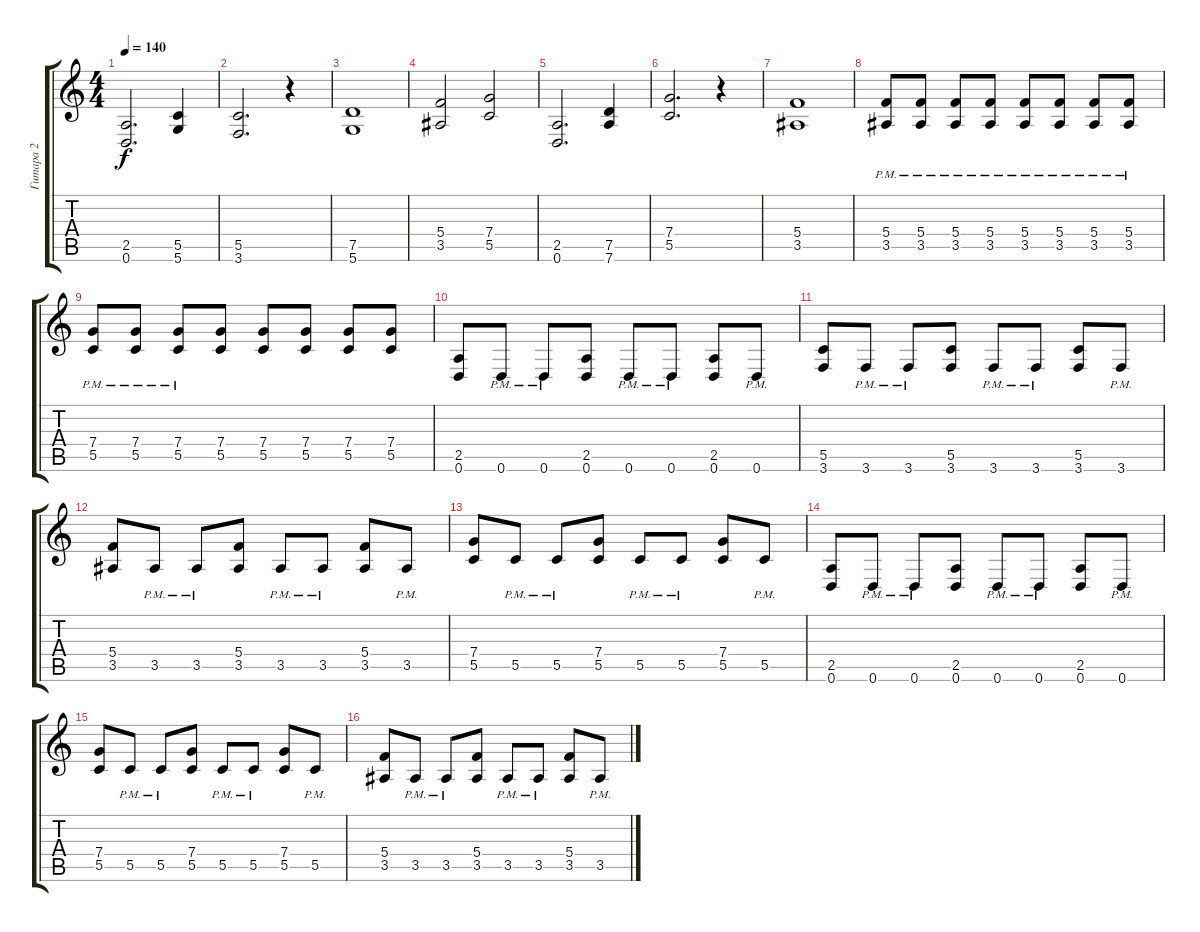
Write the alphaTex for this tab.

\track ("Гитара 2" "Гитара 2") {instrument overdrivenguitar}
\staff {score tabs}
\tuning (D4 A3 F3 C3 G2 D2) {hide}
\ts (4 4)
\tempo 140
\clef g2
\ks c
(2.5 0.6).2{d dy f} (5.5 5.6).4 |
(5.5 3.6).2{d} r.4 |
(7.5 5.6).1 |
(5.4 3.5).2 (7.4 5.5).2 |
(2.5 0.6).2{d} (7.5 7.6).4 |
(7.4 5.5).2{d} r.4 |
(5.4 3.5).1 |
(5.4{pm} 3.5{pm}).8 (5.4{pm} 3.5{pm}).8 (5.4{pm} 3.5{pm}).8 (5.4{pm} 3.5{pm}).8 (5.4{pm} 3.5{pm}).8 (5.4{pm} 3.5{pm}).8 (5.4{pm} 3.5{pm}).8 (5.4{pm} 3.5{pm}).8 |
(7.4{pm} 5.5{pm}).8 (7.4{pm} 5.5{pm}).8 (7.4{pm} 5.5{pm}).8 (7.4 5.5).8 (7.4 5.5).8 (7.4 5.5).8 (7.4 5.5).8 (7.4 5.5).8 |
(2.5 0.6).8 0.6{pm}.8 0.6{pm}.8 (2.5 0.6).8 0.6{pm}.8 0.6{pm}.8 (2.5 0.6).8 0.6{pm}.8 |
(5.5 3.6).8 3.6{pm}.8 3.6{pm}.8 (5.5 3.6).8 3.6{pm}.8 3.6{pm}.8 (5.5 3.6).8 3.6{pm}.8 |
(5.4 3.5).8 3.5{pm}.8 3.5{pm}.8 (5.4 3.5).8 3.5{pm}.8 3.5{pm}.8 (5.4 3.5).8 3.5{pm}.8 |
(7.4 5.5).8 5.5{pm}.8 5.5{pm}.8 (7.4 5.5).8 5.5{pm}.8 5.5{pm}.8 (7.4 5.5).8 5.5{pm}.8 |
(2.5 0.6).8 0.6{pm}.8 0.6{pm}.8 (2.5 0.6).8 0.6{pm}.8 0.6{pm}.8 (2.5 0.6).8 0.6{pm}.8 |
(7.4 5.5).8 5.5{pm}.8 5.5{pm}.8 (7.4 5.5).8 5.5{pm}.8 5.5{pm}.8 (7.4 5.5).8 5.5{pm}.8 |
(5.4 3.5).8 3.5{pm}.8 3.5{pm}.8 (5.4 3.5).8 3.5{pm}.8 3.5{pm}.8 (5.4 3.5).8 3.5{pm}.8
